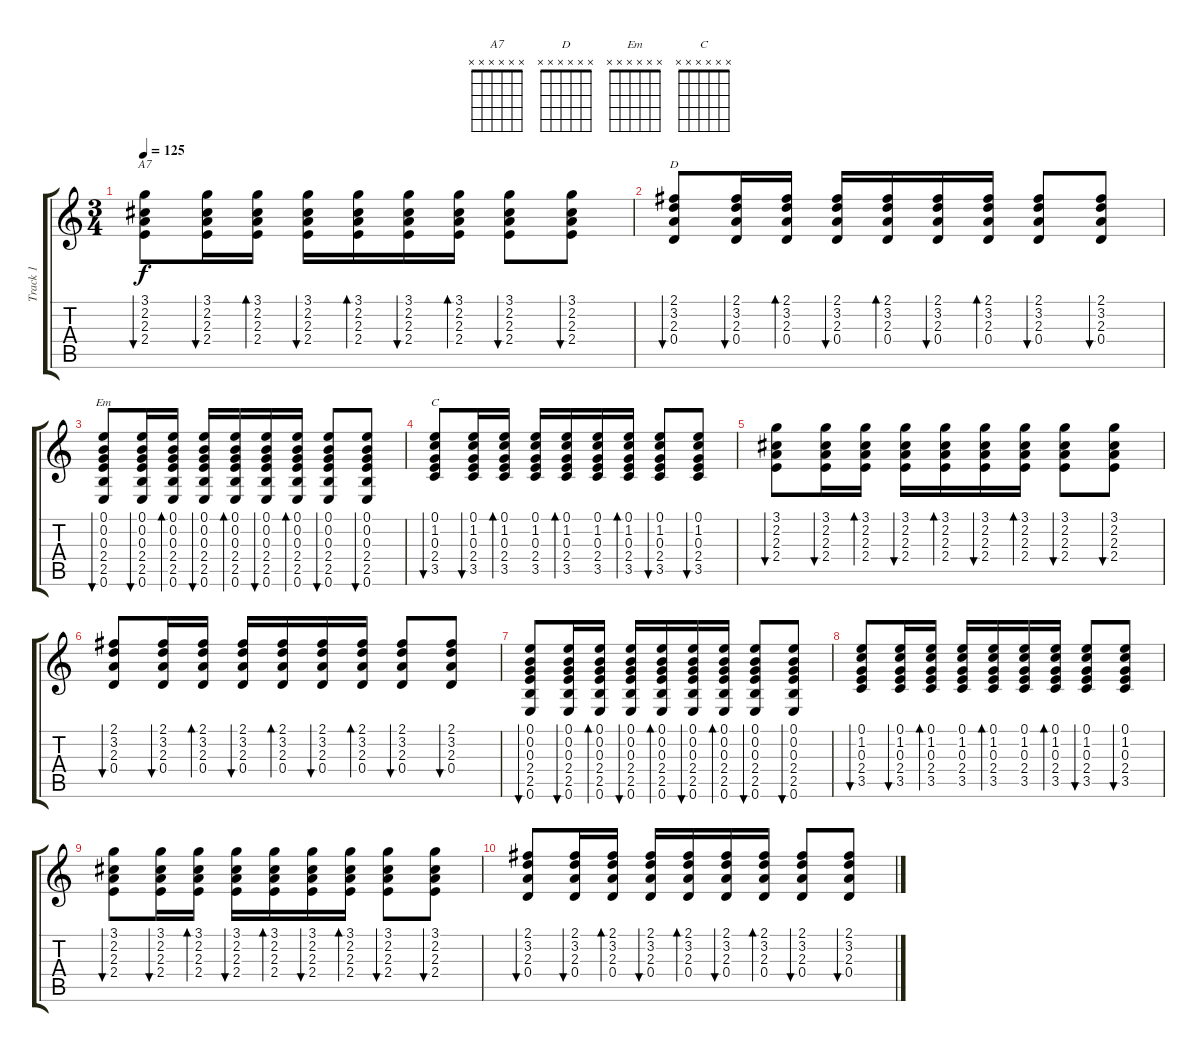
\track ("Track 1" "Track 1") {instrument electricguitarclean}
\staff {score tabs}
\tuning (E4 B3 G3 D3 A2 E2) {hide}
\chord ("A7" x x x x x x)
\chord ("D" x x x x x x)
\chord ("Em" x x x x x x)
\chord ("C" x x x x x x)
\ts (3 4)
\tempo 125
\clef g2
\ks c
(3.1 2.2 2.3 2.4).8{bu 30 ch "A7" dy f} (3.1 2.2 2.3 2.4).16{bu 30} (3.1 2.2 2.3 2.4).16{bd 30} (3.1 2.2 2.3 2.4).16{bu 30} (3.1 2.2 2.3 2.4).16{bd 30} (3.1 2.2 2.3 2.4).16{bu 30} (3.1 2.2 2.3 2.4).16{bd 30} (3.1 2.2 2.3 2.4).8{bu 30} (3.1 2.2 2.3 2.4).8{bu 30} |
(2.1 3.2 2.3 0.4).8{bu 30 ch "D"} (2.1 3.2 2.3 0.4).16{bu 30} (2.1 3.2 2.3 0.4).16{bd 30} (2.1 3.2 2.3 0.4).16{bu 30} (2.1 3.2 2.3 0.4).16{bd 30} (2.1 3.2 2.3 0.4).16{bu 30} (2.1 3.2 2.3 0.4).16{bd 30} (2.1 3.2 2.3 0.4).8{bu 30} (2.1 3.2 2.3 0.4).8{bu 30} |
(0.1 0.2 0.3 2.4 2.5 0.6).8{bu 30 ch "Em"} (0.1 0.2 0.3 2.4 2.5 0.6).16{bu 30} (0.1 0.2 0.3 2.4 2.5 0.6).16{bd 30} (0.1 0.2 0.3 2.4 2.5 0.6).16{bu 30} (0.1 0.2 0.3 2.4 2.5 0.6).16{bd 30} (0.1 0.2 0.3 2.4 2.5 0.6).16{bu 30} (0.1 0.2 0.3 2.4 2.5 0.6).16{bd 30} (0.1 0.2 0.3 2.4 2.5 0.6).8{bu 30} (0.1 0.2 0.3 2.4 2.5 0.6).8{bu 30} |
(0.1 1.2 0.3 2.4 3.5).8{bu 30 ch "C"} (0.1 1.2 0.3 2.4 3.5).16{bu 30} (0.1 1.2 0.3 2.4 3.5).16{bd 30} (0.1 1.2 0.3 2.4 3.5).16 (0.1 1.2 0.3 2.4 3.5).16{bd 30} (0.1 1.2 0.3 2.4 3.5).16 (0.1 1.2 0.3 2.4 3.5).16{bd 30} (0.1 1.2 0.3 2.4 3.5).8{bu 30} (0.1 1.2 0.3 2.4 3.5).8{bu 30} |
(3.1 2.2 2.3 2.4).8{bu 30} (3.1 2.2 2.3 2.4).16{bu 30} (3.1 2.2 2.3 2.4).16{bd 30} (3.1 2.2 2.3 2.4).16{bu 30} (3.1 2.2 2.3 2.4).16{bd 30} (3.1 2.2 2.3 2.4).16{bu 30} (3.1 2.2 2.3 2.4).16{bd 30} (3.1 2.2 2.3 2.4).8{bu 30} (3.1 2.2 2.3 2.4).8{bu 30} |
(2.1 3.2 2.3 0.4).8{bu 30} (2.1 3.2 2.3 0.4).16{bu 30} (2.1 3.2 2.3 0.4).16{bd 30} (2.1 3.2 2.3 0.4).16{bu 30} (2.1 3.2 2.3 0.4).16{bd 30} (2.1 3.2 2.3 0.4).16{bu 30} (2.1 3.2 2.3 0.4).16{bd 30} (2.1 3.2 2.3 0.4).8{bu 30} (2.1 3.2 2.3 0.4).8{bu 30} |
(0.1 0.2 0.3 2.4 2.5 0.6).8{bu 30} (0.1 0.2 0.3 2.4 2.5 0.6).16{bu 30} (0.1 0.2 0.3 2.4 2.5 0.6).16{bd 30} (0.1 0.2 0.3 2.4 2.5 0.6).16{bu 30} (0.1 0.2 0.3 2.4 2.5 0.6).16{bd 30} (0.1 0.2 0.3 2.4 2.5 0.6).16{bu 30} (0.1 0.2 0.3 2.4 2.5 0.6).16{bd 30} (0.1 0.2 0.3 2.4 2.5 0.6).8{bu 30} (0.1 0.2 0.3 2.4 2.5 0.6).8{bu 30} |
(0.1 1.2 0.3 2.4 3.5).8{bu 30} (0.1 1.2 0.3 2.4 3.5).16{bu 30} (0.1 1.2 0.3 2.4 3.5).16{bd 30} (0.1 1.2 0.3 2.4 3.5).16 (0.1 1.2 0.3 2.4 3.5).16{bd 30} (0.1 1.2 0.3 2.4 3.5).16 (0.1 1.2 0.3 2.4 3.5).16{bd 30} (0.1 1.2 0.3 2.4 3.5).8{bu 30} (0.1 1.2 0.3 2.4 3.5).8{bu 30} |
(3.1 2.2 2.3 2.4).8{bu 30} (3.1 2.2 2.3 2.4).16{bu 30} (3.1 2.2 2.3 2.4).16{bd 30} (3.1 2.2 2.3 2.4).16{bu 30} (3.1 2.2 2.3 2.4).16{bd 30} (3.1 2.2 2.3 2.4).16{bu 30} (3.1 2.2 2.3 2.4).16{bd 30} (3.1 2.2 2.3 2.4).8{bu 30} (3.1 2.2 2.3 2.4).8{bu 30} |
(2.1 3.2 2.3 0.4).8{bu 30} (2.1 3.2 2.3 0.4).16{bu 30} (2.1 3.2 2.3 0.4).16{bd 30} (2.1 3.2 2.3 0.4).16{bu 30} (2.1 3.2 2.3 0.4).16{bd 30} (2.1 3.2 2.3 0.4).16{bu 30} (2.1 3.2 2.3 0.4).16{bd 30} (2.1 3.2 2.3 0.4).8{bu 30} (2.1 3.2 2.3 0.4).8{bu 30}
